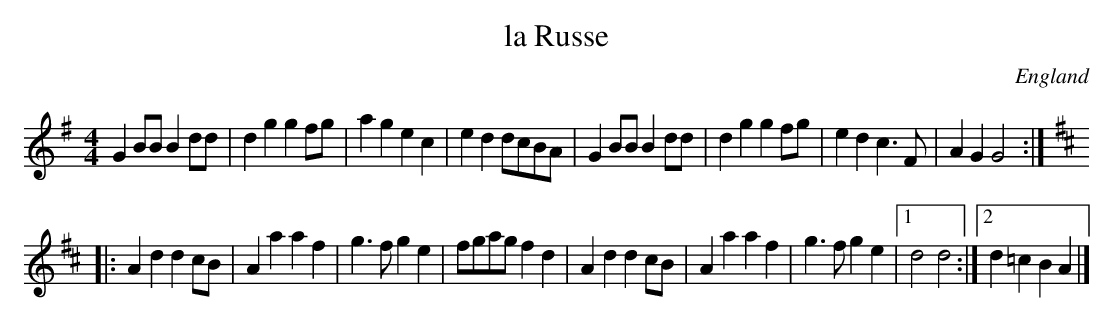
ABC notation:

X:1
T:la Russe
O:England
M:4/4
K:G
G2BB B2dd|d2g2 g2fg|a2g2 e2c2|e2d2 dcBA|\
G2BB B2dd|d2g2 g2fg|e2d2 c3F|A2G2 G4::
K:D
A2d2 d2cB|A2a2 a2f2|g3f g2e2|fgag f2d2|\
A2d2 d2cB|A2a2 a2f2|g3f g2e2\
|1 d4d4:|2 d2=c2B2A2 |]
